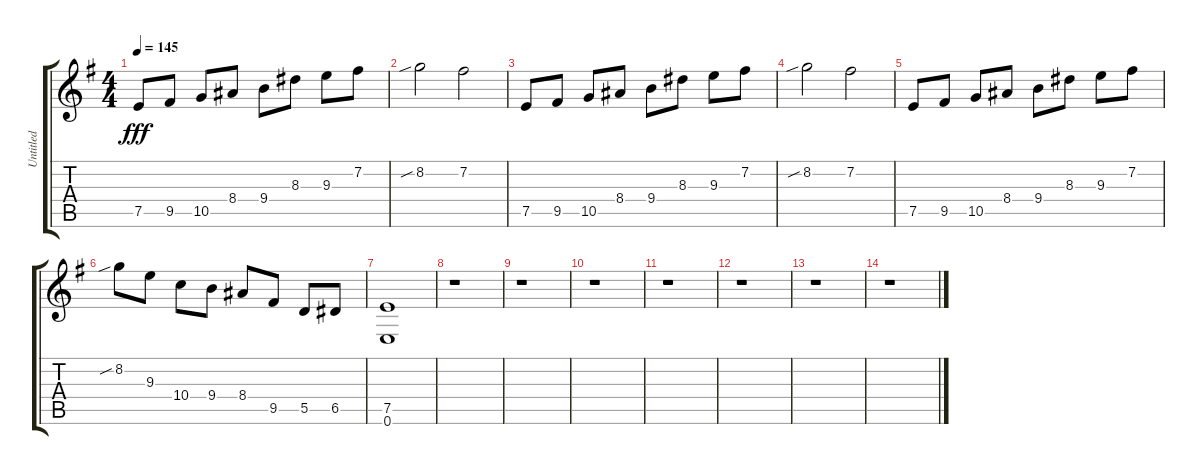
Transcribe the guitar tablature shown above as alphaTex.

\track ("Untitled" "Untitled") {instrument distortionguitar}
\staff {score tabs}
\tuning (E4 B3 G3 D3 A2 E2) {hide}
\ts (4 4)
\tempo 145
\clef g2
\ks g
7.5.8{dy fff} 9.5.8 10.5.8 8.4.8 9.4.8 8.3.8 9.3.8 7.2.8 |
8.2{sib}.2 7.2.2 |
7.5.8 9.5.8 10.5.8 8.4.8 9.4.8 8.3.8 9.3.8 7.2.8 |
8.2{sib}.2 7.2.2 |
7.5.8 9.5.8 10.5.8 8.4.8 9.4.8 8.3.8 9.3.8 7.2.8 |
8.2{sib}.8 9.3.8 10.4.8 9.4.8 8.4.8 9.5.8 5.5.8 6.5.8 |
(7.5 0.6).1 |
r.1 |
r.1 |
r.1 |
r.1 |
r.1 |
r.1 |
r.1
